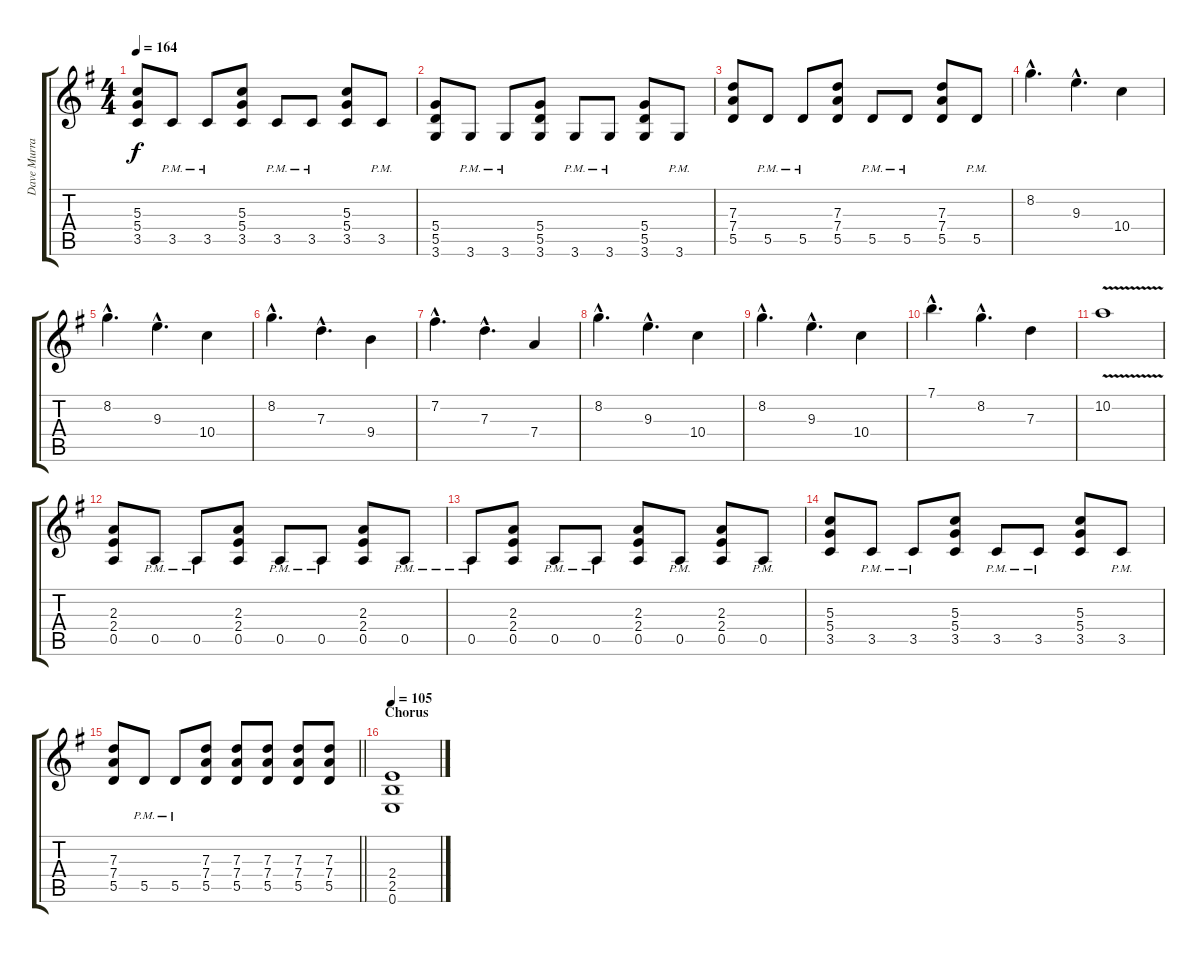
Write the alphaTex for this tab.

\track ("Dave Murray" "Dave Murra") {instrument electricguitarclean}
\staff {score tabs}
\tuning (E4 B3 G3 D3 A2 E2) {hide}
\ts (4 4)
\tempo 164
\clef g2
\ks eminor
(5.3 5.4 3.5).8{dy f} 3.5{pm}.8 3.5{pm}.8 (5.3 5.4 3.5).8 3.5{pm}.8 3.5{pm}.8 (5.3 5.4 3.5).8 3.5{pm}.8 |
(5.4 5.5 3.6).8 3.6{pm}.8 3.6{pm}.8 (5.4 5.5 3.6).8 3.6{pm}.8 3.6{pm}.8 (5.4 5.5 3.6).8 3.6{pm}.8 |
(7.3 7.4 5.5).8 5.5{pm}.8 5.5{pm}.8 (7.3 7.4 5.5).8 5.5{pm}.8 5.5{pm}.8 (7.3 7.4 5.5).8 5.5{pm}.8 |
8.2{hac}.4{d} 9.3{hac}.4{d} 10.4.4 |
8.2{hac}.4{d} 9.3{hac}.4{d} 10.4.4 |
8.2{hac}.4{d} 7.3{hac}.4{d} 9.4.4 |
7.2{hac}.4{d} 7.3{hac}.4{d} 7.4.4 |
8.2{hac}.4{d} 9.3{hac}.4{d} 10.4.4 |
8.2{hac}.4{d} 9.3{hac}.4{d} 10.4.4 |
7.1{hac}.4{d} 8.2{hac}.4{d} 7.3.4 |
10.2{v}.1 |
(2.3 2.4 0.5).8 0.5{pm}.8 0.5{pm}.8 (2.3 2.4 0.5).8 0.5{pm}.8 0.5{pm}.8 (2.3 2.4 0.5).8 0.5{pm}.8 |
0.5{pm}.8 (2.3 2.4 0.5).8 0.5{pm}.8 0.5{pm}.8 (2.3 2.4 0.5).8 0.5{pm}.8 (2.3 2.4 0.5).8 0.5{pm}.8 |
(5.3 5.4 3.5).8 3.5{pm}.8 3.5{pm}.8 (5.3 5.4 3.5).8 3.5{pm}.8 3.5{pm}.8 (5.3 5.4 3.5).8 3.5{pm}.8 |
\barLineRight lightlight
(7.3 7.4 5.5).8 5.5{pm}.8 5.5{pm}.8 (7.3 7.4 5.5).8 (7.3 7.4 5.5).8 (7.3 7.4 5.5).8 (7.3 7.4 5.5).8 (7.3 7.4 5.5).8 |
\section ("" "Chorus")
\tempo 105
(2.4 2.5 0.6).1
